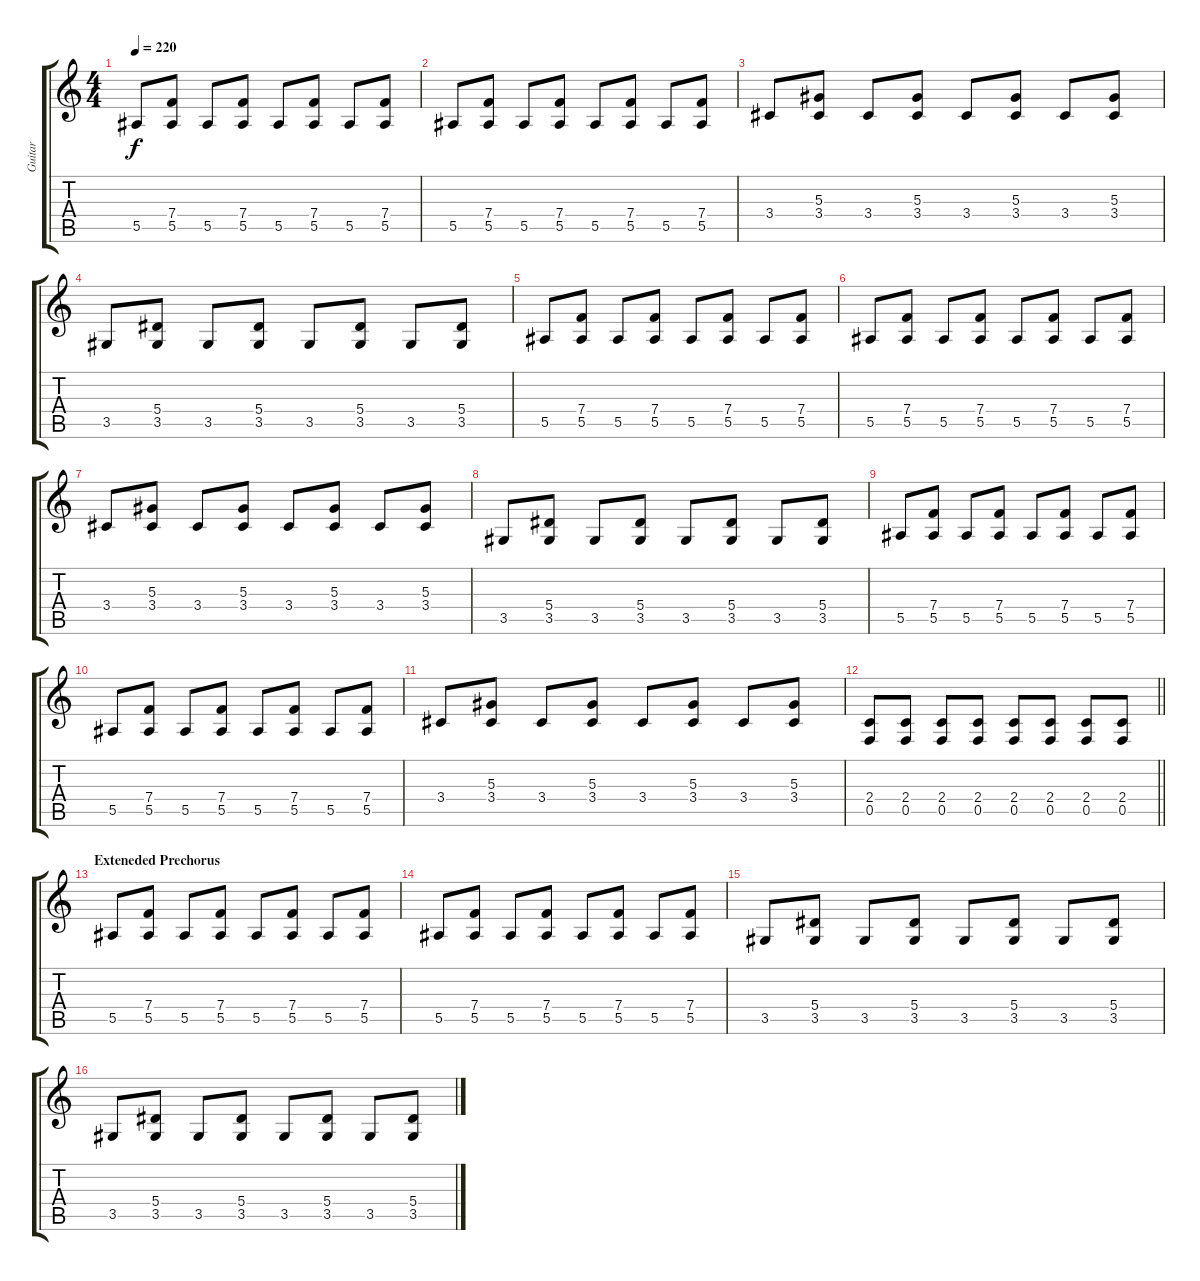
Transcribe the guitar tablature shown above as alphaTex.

\track ("Guitar" "Guitar") {instrument distortionguitar}
\staff {score tabs}
\tuning (C4 G3 Eb3 Bb2 F2 C2) {hide}
\ts (4 4)
\tempo 220
\clef g2
\ks c
5.5.8{dy f} (7.4 5.5).8 5.5.8 (7.4 5.5).8 5.5.8 (7.4 5.5).8 5.5.8 (7.4 5.5).8 |
5.5.8 (7.4 5.5).8 5.5.8 (7.4 5.5).8 5.5.8 (7.4 5.5).8 5.5.8 (7.4 5.5).8 |
3.4.8 (5.3 3.4).8 3.4.8 (5.3 3.4).8 3.4.8 (5.3 3.4).8 3.4.8 (5.3 3.4).8 |
3.5.8 (5.4 3.5).8 3.5.8 (5.4 3.5).8 3.5.8 (5.4 3.5).8 3.5.8 (5.4 3.5).8 |
5.5.8 (7.4 5.5).8 5.5.8 (7.4 5.5).8 5.5.8 (7.4 5.5).8 5.5.8 (7.4 5.5).8 |
5.5.8 (7.4 5.5).8 5.5.8 (7.4 5.5).8 5.5.8 (7.4 5.5).8 5.5.8 (7.4 5.5).8 |
3.4.8 (5.3 3.4).8 3.4.8 (5.3 3.4).8 3.4.8 (5.3 3.4).8 3.4.8 (5.3 3.4).8 |
3.5.8 (5.4 3.5).8 3.5.8 (5.4 3.5).8 3.5.8 (5.4 3.5).8 3.5.8 (5.4 3.5).8 |
5.5.8 (7.4 5.5).8 5.5.8 (7.4 5.5).8 5.5.8 (7.4 5.5).8 5.5.8 (7.4 5.5).8 |
5.5.8 (7.4 5.5).8 5.5.8 (7.4 5.5).8 5.5.8 (7.4 5.5).8 5.5.8 (7.4 5.5).8 |
3.4.8 (5.3 3.4).8 3.4.8 (5.3 3.4).8 3.4.8 (5.3 3.4).8 3.4.8 (5.3 3.4).8 |
\barLineRight lightlight
(2.4 0.5).8 (2.4 0.5).8 (2.4 0.5).8 (2.4 0.5).8 (2.4 0.5).8 (2.4 0.5).8 (2.4 0.5).8 (2.4 0.5).8 |
\section ("" "Exteneded Prechorus")
5.5.8 (7.4 5.5).8 5.5.8 (7.4 5.5).8 5.5.8 (7.4 5.5).8 5.5.8 (7.4 5.5).8 |
5.5.8 (7.4 5.5).8 5.5.8 (7.4 5.5).8 5.5.8 (7.4 5.5).8 5.5.8 (7.4 5.5).8 |
3.5.8 (5.4 3.5).8 3.5.8 (5.4 3.5).8 3.5.8 (5.4 3.5).8 3.5.8 (5.4 3.5).8 |
3.5.8 (5.4 3.5).8 3.5.8 (5.4 3.5).8 3.5.8 (5.4 3.5).8 3.5.8 (5.4 3.5).8
